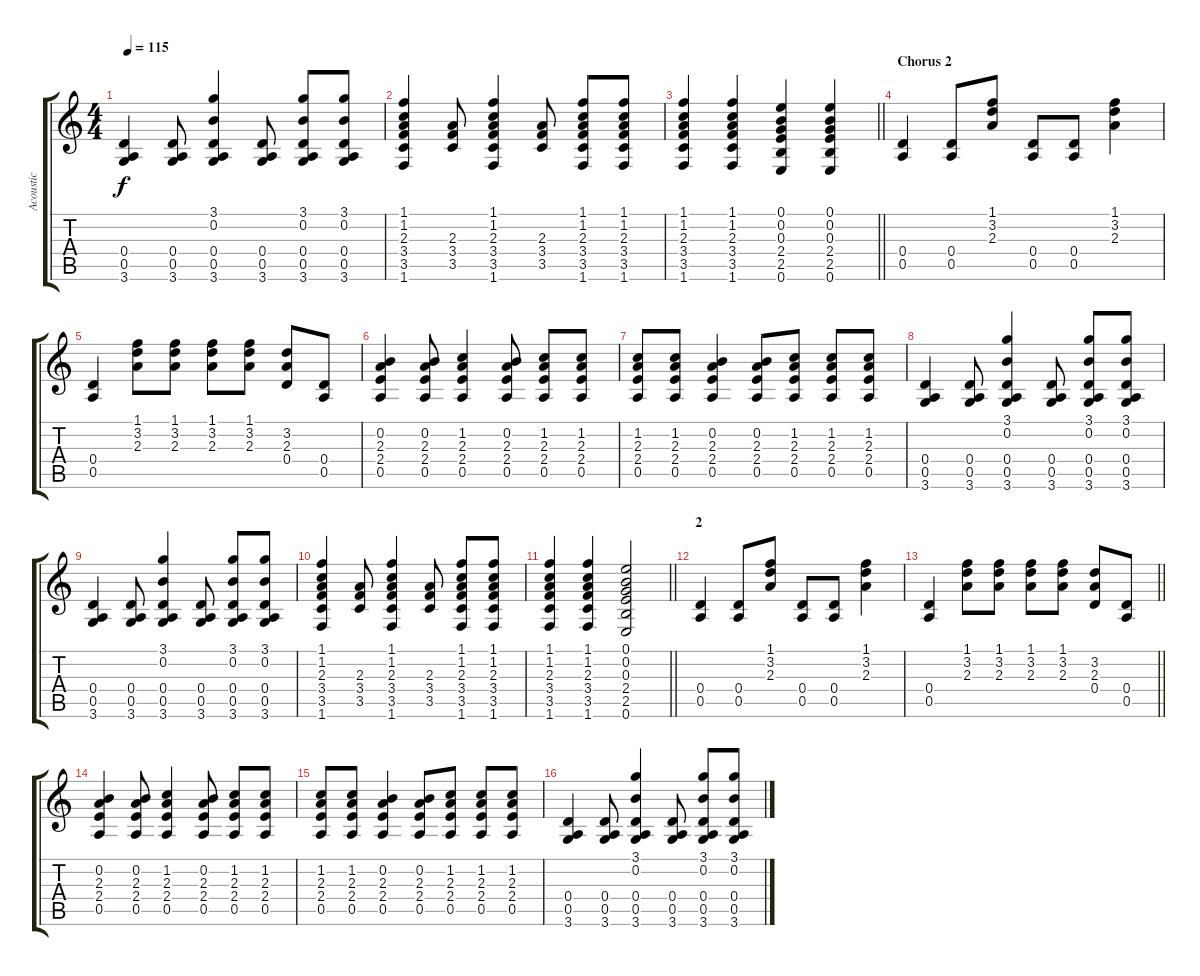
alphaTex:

\track ("Acoustic" "Acoustic") {instrument acousticguitarsteel}
\staff {score tabs}
\tuning (E4 B3 G3 D3 A2 E2) {hide}
\ts (4 4)
\tempo 115
\clef g2
\ks c
(0.4 0.5 3.6).4{dy f} (0.4 0.5 3.6).8 (3.1 0.2 0.4 0.5 3.6).4 (0.4 0.5 3.6).8 (3.1 0.2 0.4 0.5 3.6).8 (3.1 0.2 0.4 0.5 3.6).8 |
(1.1 1.2 2.3 3.4 3.5 1.6).4 (2.3 3.4 3.5).8 (1.1 1.2 2.3 3.4 3.5 1.6).4 (2.3 3.4 3.5).8 (1.1 1.2 2.3 3.4 3.5 1.6).8 (1.1 1.2 2.3 3.4 3.5 1.6).8 |
\barLineRight lightlight
(1.1 1.2 2.3 3.4 3.5 1.6).4 (1.1 1.2 2.3 3.4 3.5 1.6).4 (0.1 0.2 0.3 2.4 2.5 0.6).4 (0.1 0.2 0.3 2.4 2.5 0.6).4 |
\section ("" "Chorus 2")
(0.4 0.5).4 (0.4 0.5).8 (1.1 3.2 2.3).8 (0.4 0.5).8 (0.4 0.5).8 (1.1 3.2 2.3).4 |
(0.4 0.5).4 (1.1 3.2 2.3).8 (1.1 3.2 2.3).8 (1.1 3.2 2.3).8 (1.1 3.2 2.3).8 (3.2 2.3 0.4).8 (0.4 0.5).8 |
(0.2 2.3 2.4 0.5).4 (0.2 2.3 2.4 0.5).8 (1.2 2.3 2.4 0.5).4 (0.2 2.3 2.4 0.5).8 (1.2 2.3 2.4 0.5).8 (1.2 2.3 2.4 0.5).8 |
(1.2 2.3 2.4 0.5).8 (1.2 2.3 2.4 0.5).8 (0.2 2.3 2.4 0.5).4 (0.2 2.3 2.4 0.5).8 (1.2 2.3 2.4 0.5).8 (1.2 2.3 2.4 0.5).8 (1.2 2.3 2.4 0.5).8 |
(0.4 0.5 3.6).4 (0.4 0.5 3.6).8 (3.1 0.2 0.4 0.5 3.6).4 (0.4 0.5 3.6).8 (3.1 0.2 0.4 0.5 3.6).8 (3.1 0.2 0.4 0.5 3.6).8 |
(0.4 0.5 3.6).4 (0.4 0.5 3.6).8 (3.1 0.2 0.4 0.5 3.6).4 (0.4 0.5 3.6).8 (3.1 0.2 0.4 0.5 3.6).8 (3.1 0.2 0.4 0.5 3.6).8 |
(1.1 1.2 2.3 3.4 3.5 1.6).4 (2.3 3.4 3.5).8 (1.1 1.2 2.3 3.4 3.5 1.6).4 (2.3 3.4 3.5).8 (1.1 1.2 2.3 3.4 3.5 1.6).8 (1.1 1.2 2.3 3.4 3.5 1.6).8 |
\barLineRight lightlight
(1.1 1.2 2.3 3.4 3.5 1.6).4 (1.1 1.2 2.3 3.4 3.5 1.6).4 (0.1 0.2 0.3 2.4 2.5 0.6).2 |
\section ("" "2")
(0.4 0.5).4 (0.4 0.5).8 (1.1 3.2 2.3).8 (0.4 0.5).8 (0.4 0.5).8 (1.1 3.2 2.3).4 |
\barLineRight lightlight
(0.4 0.5).4 (1.1 3.2 2.3).8 (1.1 3.2 2.3).8 (1.1 3.2 2.3).8 (1.1 3.2 2.3).8 (3.2 2.3 0.4).8 (0.4 0.5).8 |
(0.2 2.3 2.4 0.5).4 (0.2 2.3 2.4 0.5).8 (1.2 2.3 2.4 0.5).4 (0.2 2.3 2.4 0.5).8 (1.2 2.3 2.4 0.5).8 (1.2 2.3 2.4 0.5).8 |
(1.2 2.3 2.4 0.5).8 (1.2 2.3 2.4 0.5).8 (0.2 2.3 2.4 0.5).4 (0.2 2.3 2.4 0.5).8 (1.2 2.3 2.4 0.5).8 (1.2 2.3 2.4 0.5).8 (1.2 2.3 2.4 0.5).8 |
(0.4 0.5 3.6).4 (0.4 0.5 3.6).8 (3.1 0.2 0.4 0.5 3.6).4 (0.4 0.5 3.6).8 (3.1 0.2 0.4 0.5 3.6).8 (3.1 0.2 0.4 0.5 3.6).8
